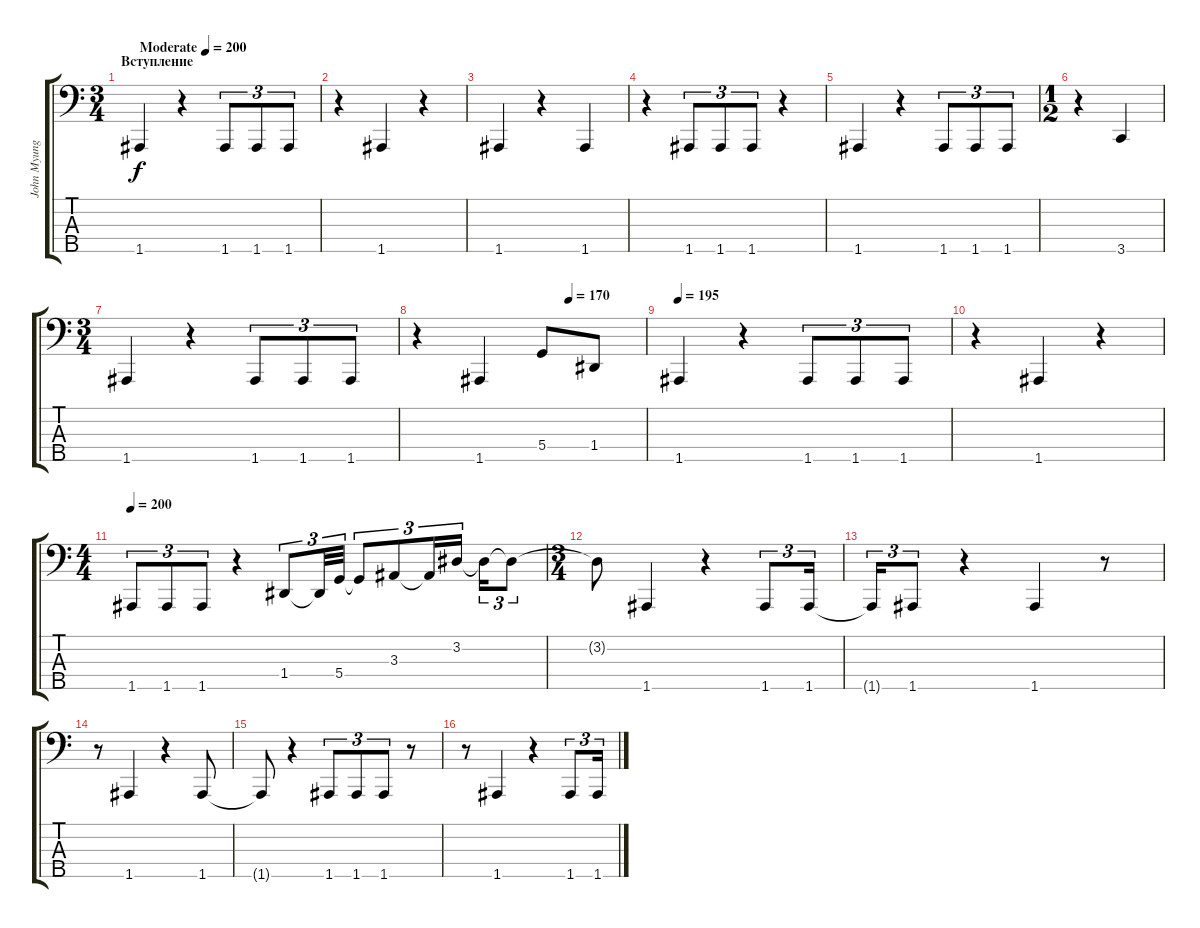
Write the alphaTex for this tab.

\track ("John Myung" "John Myung") {instrument electricbassfinger}
\staff {score tabs}
\tuning (F2 C2 G1 D1 A0) {hide}
\ts (3 4)
\section ("" "Вступление")
\tempo (200 "Moderate")
\tempo 195
\tempo (200 "Moderate")
\clef f4
\ks c
1.5.4{dy f instrument electricbassfinger} r.4 1.5.8{tu (3 2)} 1.5.8{tu (3 2)} 1.5.8{tu (3 2)} |
r.4 1.5.4 r.4 |
1.5.4 r.4 1.5.4 |
r.4 1.5.8{tu (3 2)} 1.5.8{tu (3 2)} 1.5.8{tu (3 2)} r.4 |
1.5.4 r.4 1.5.8{tu (3 2)} 1.5.8{tu (3 2)} 1.5.8{tu (3 2)} |
\ts (1 2)
r.4 3.5.4 |
\ts (3 4)
1.5.4 r.4 1.5.8{tu (3 2)} 1.5.8{tu (3 2)} 1.5.8{tu (3 2)} |
\tempo (170 0.6666666666666666)
r.4 1.5.4 5.4.8 1.4.8 |
\tempo 195
1.5.4 r.4 1.5.8{tu (3 2)} 1.5.8{tu (3 2)} 1.5.8{tu (3 2)} |
r.4 1.5.4 r.4 |
\ts (4 4)
\tempo 200
1.5.8{tu (3 2)} 1.5.8{tu (3 2)} 1.5.8{tu (3 2)} r.4 1.4.8{tu (3 2)} 1.4{t}.32{tu (3 2)} 5.4.32{tu (3 2)} 5.4{t}.8{tu (3 2)} 3.3.8{tu (3 2)} 3.3{t}.16{tu (3 2)} 3.2.16{tu (3 2) beam splitsecondary} 3.2{t}.16{tu (3 2)} 3.2{t}.8{tu (3 2)} |
\ts (3 4)
3.2{t}.8 1.5.4 r.4 1.5.8{tu (3 2)} 1.5.16{tu (3 2)} |
1.5{t}.16{tu (3 2)} 1.5.8{tu (3 2)} r.4 1.5.4 r.8 |
r.8 1.5.4 r.4 1.5.8 |
1.5{t}.8 r.4 1.5.8{tu (3 2)} 1.5.8{tu (3 2)} 1.5.8{tu (3 2)} r.8 |
r.8 1.5.4 r.4 1.5.8{tu (3 2)} 1.5.16{tu (3 2)}
